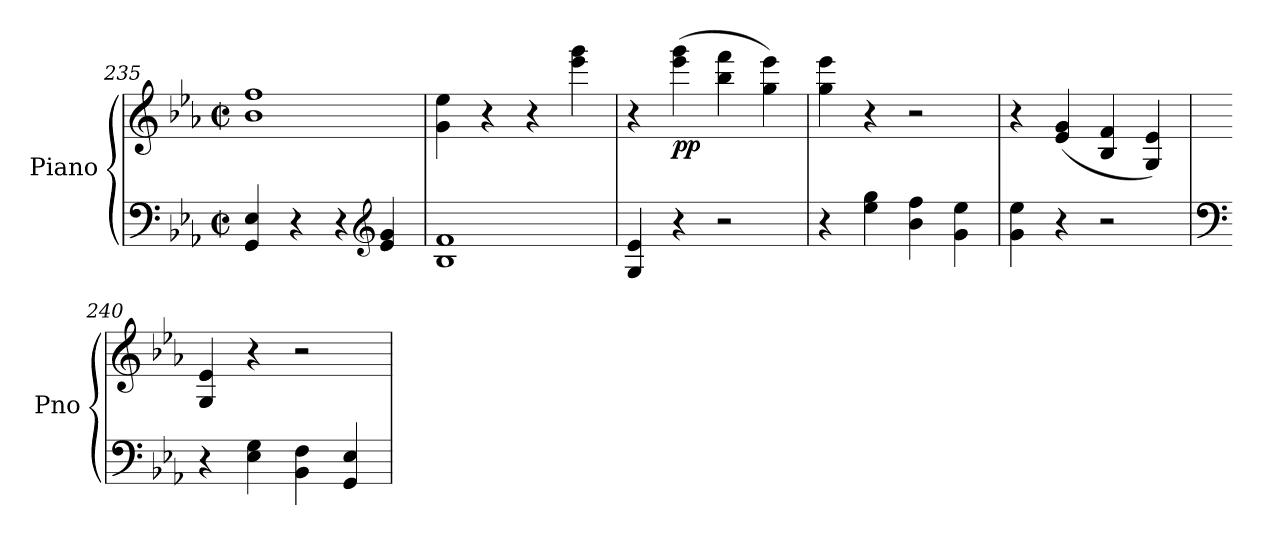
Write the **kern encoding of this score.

**kern	**kern	**dynam
*part1	*part1	*part1
*staff2	*staff1	*staff1/2
*I"Piano	*	*
*I'Pno	*	*
*clefF4	*clefG2	*
*k[b-e-a-]	*k[b-e-a-]	*
*E-:	*E-:	*
*M2/2	*M2/2	*
*met(c|)	*met(c|)	*
=235	=235	=235
4GG/ 4E-/	1b- 1ff	.
4r	.	.
4r	.	.
*clefG2	*	*
4e-/ 4g/	.	.
=236	=236	=236
1B- 1f	4g\ 4ee-\	.
.	4r	.
.	4r	.
.	4eee-\ 4ggg\	.
=237	=237	=237
4G/ 4e-/	4r	.
!	!	!LO:DY:b
4r	(>4eee-\ 4ggg\	pp
2r	4bb-\ 4fff\	.
.	4gg\ 4eee-\)	.
!!LO:LB:g=z
=238	=238	=238
4r	4gg\ 4eee-\	.
4ee-\ 4gg\	4r	.
4b-\ 4ff\	2r	.
4g\ 4ee-\	.	.
=239	=239	=239
4g\ 4ee-\	4r	.
4r	(<4e-/ 4g/	.
2r	4B-/ 4f/	.
.	4G/ 4e-/)	.
=240	=240	=240
*clefF4	*	*
4r	4G/ 4e-/	.
4E-\ 4G\	4r	.
4BB-\ 4F\	2r	.
4GG/ 4E-/	.	.
=	=	=
*-	*-	*-
